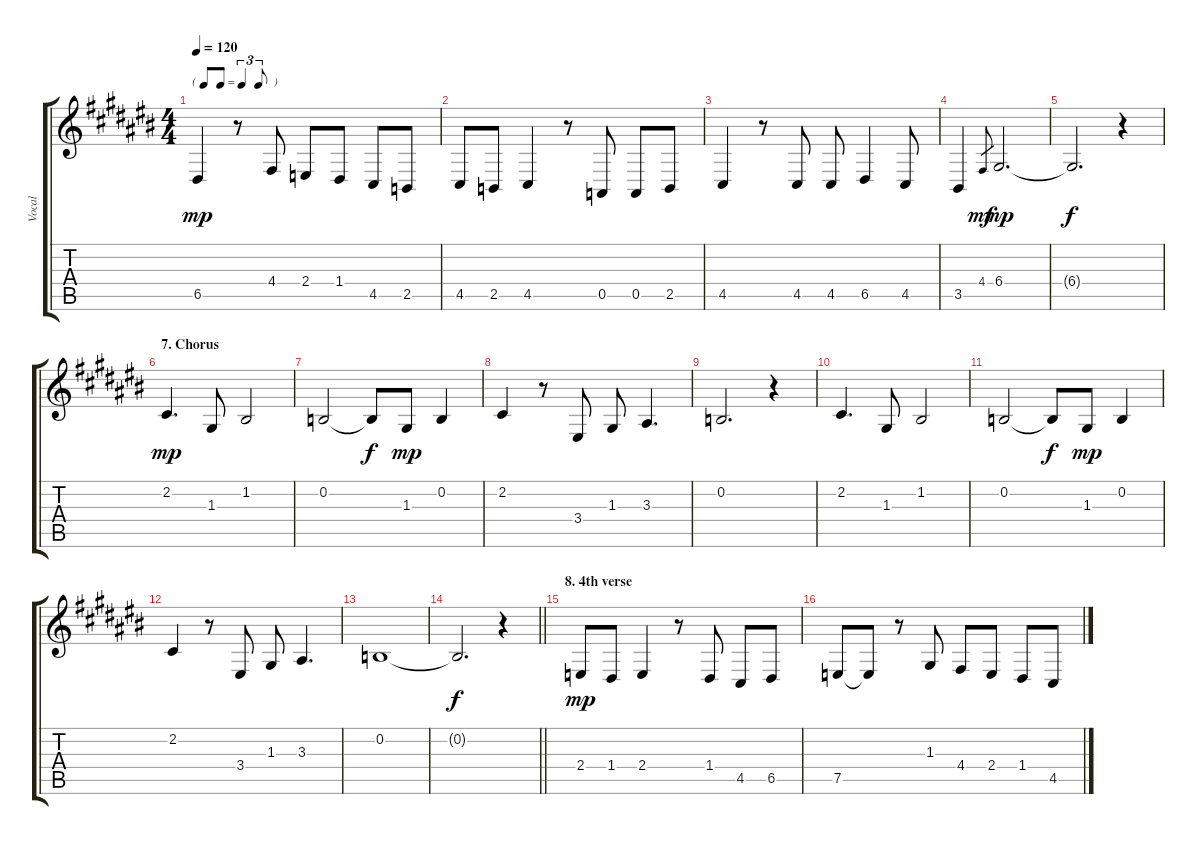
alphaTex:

\track ("Vocal" "Vocal") {mute instrument oboe}
\staff {score tabs}
\tuning (E4 B3 G3 D3 A2 E2) {hide}
\ts (4 4)
\tf triplet8th
\tempo 120
\clef g2
\ks c#
6.5.4{dy mp} r.8 4.4.8 2.4.8 1.4.8 4.5.8 2.5.8 |
4.5.8 2.5.8 4.5.4 r.8 0.5.8 0.5.8 2.5.8 |
4.5.4 r.8 4.5.8 4.5.8 6.5.4 4.5.8 |
3.5.4 4.4.8{gr dy mf} 6.4.2{d dy mp} |
6.4{t}.2{d dy f} r.4 |
\section ("" "7. Chorus")
2.2.4{d dy mp} 1.3.8 1.2.2 |
0.2.2 0.2{t}.8{dy f} 1.3.8{dy mp} 0.2.4 |
2.2.4 r.8 3.4.8 1.3.8 3.3.4{d} |
0.2.2{d} r.4 |
2.2.4{d} 1.3.8 1.2.2 |
0.2.2 0.2{t}.8{dy f} 1.3.8{dy mp} 0.2.4 |
2.2.4 r.8 3.4.8 1.3.8 3.3.4{d} |
0.2.1 |
\barLineRight lightlight
0.2{t}.2{d dy f} r.4 |
\section ("" "8. 4th verse")
2.4.8{dy mp} 1.4.8 2.4.4 r.8 1.4.8 4.5.8 6.5.8 |
7.5.8 7.5{t}.8 r.8 1.3.8 4.4.8 2.4.8 1.4.8 4.5.8
